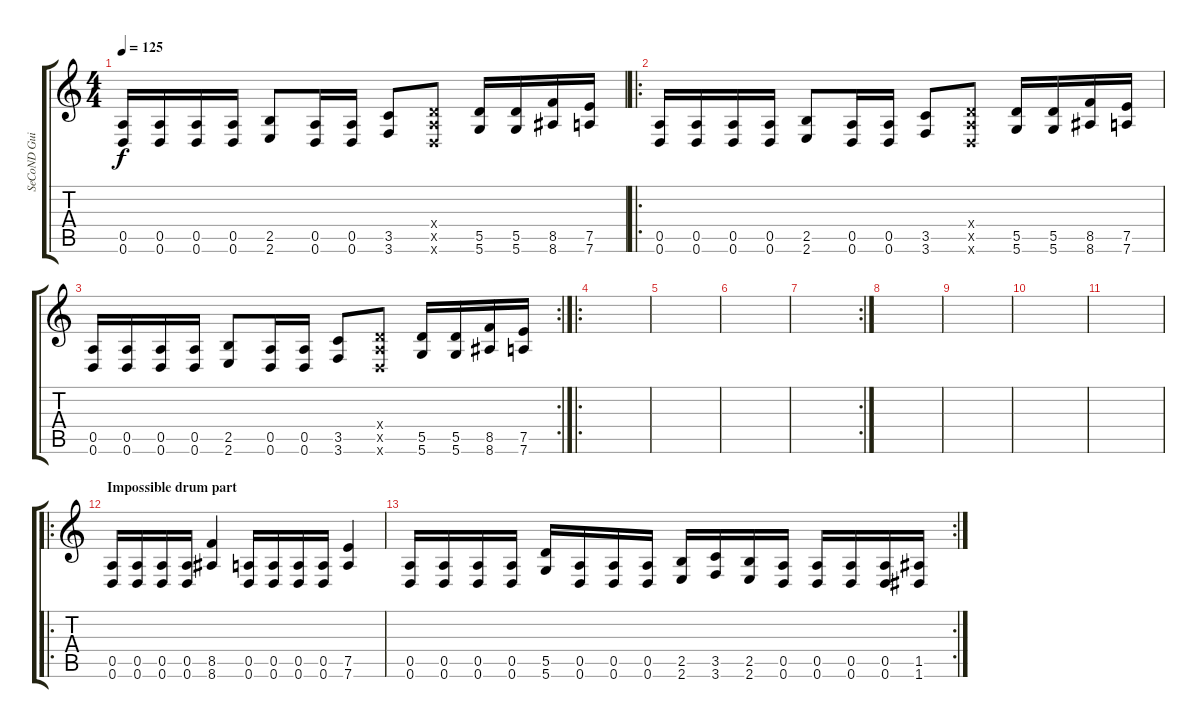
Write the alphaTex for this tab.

\track ("SeCoND GuiTaR" "SeCoND Gui") {instrument acousticguitarnylon}
\staff {score tabs}
\tuning (E4 B3 G3 D3 A2 D2) {hide}
\ts (4 4)
\tempo 125
\clef g2
\ks c
(0.5 0.6).16{dy f} (0.5 0.6).16 (0.5 0.6).16 (0.5 0.6).16 (2.5 2.6).8 (0.5 0.6).16 (0.5 0.6).16 (3.5 3.6).8 (0.4{x} 0.5{x} 0.6{x}).8 (5.5 5.6).16 (5.5 5.6).16 (8.5 8.6).16 (7.5 7.6).16 |
\ro
(0.5 0.6).16 (0.5 0.6).16 (0.5 0.6).16 (0.5 0.6).16 (2.5 2.6).8 (0.5 0.6).16 (0.5 0.6).16 (3.5 3.6).8 (0.4{x} 0.5{x} 0.6{x}).8 (5.5 5.6).16 (5.5 5.6).16 (8.5 8.6).16 (7.5 7.6).16 |
\rc 2
(0.5 0.6).16 (0.5 0.6).16 (0.5 0.6).16 (0.5 0.6).16 (2.5 2.6).8 (0.5 0.6).16 (0.5 0.6).16 (3.5 3.6).8 (0.4{x} 0.5{x} 0.6{x}).8 (5.5 5.6).16 (5.5 5.6).16 (8.5 8.6).16 (7.5 7.6).16 |
\ro
|
|
|
\rc 2
|
|
|
|
|
\ro
\section ("" "Impossible drum part")
(0.5 0.6).16 (0.5 0.6).16 (0.5 0.6).16 (0.5 0.6).16 (8.5 8.6).4 (0.5 0.6).16 (0.5 0.6).16 (0.5 0.6).16 (0.5 0.6).16 (7.5 7.6).4 |
\rc 2
(0.5 0.6).16 (0.5 0.6).16 (0.5 0.6).16 (0.5 0.6).16 (5.5 5.6).16 (0.5 0.6).16 (0.5 0.6).16 (0.5 0.6).16 (2.5 2.6).16 (3.5 3.6).16 (2.5 2.6).16 (0.5 0.6).16 (0.5 0.6).16 (0.5 0.6).16 (0.5 0.6).16 (1.5 1.6).16
